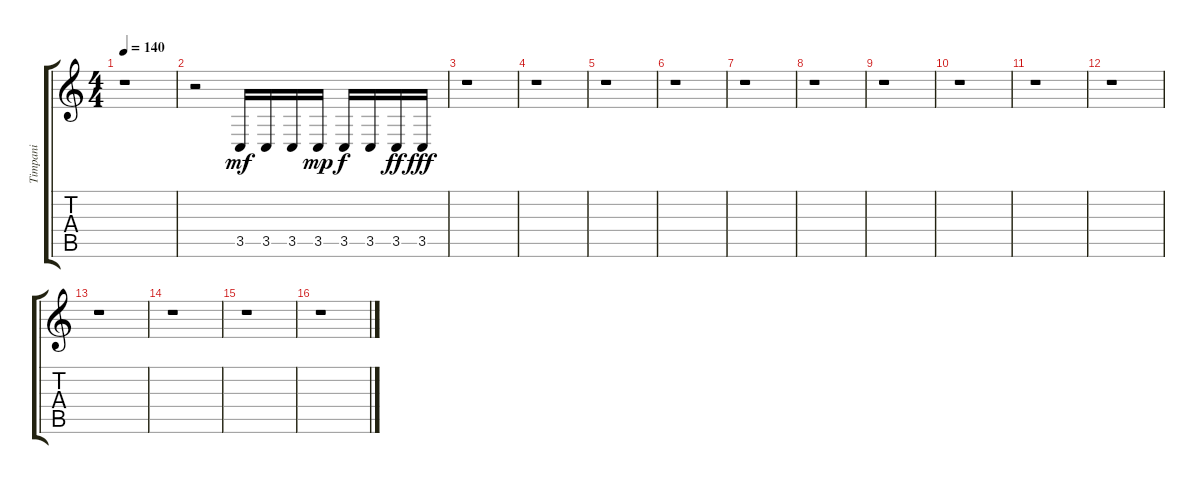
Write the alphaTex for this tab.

\track ("Timpani" "Timpani") {instrument timpani}
\staff {score tabs}
\tuning (E4 B3 G3 D3 A2 E2) {hide}
\ts (4 4)
\tempo 140
\clef g2
\ks c
r.1{dy mf} |
r.2 3.5.16 3.5.16 3.5.16 3.5.16{dy mp} 3.5.16{dy f} 3.5.16 3.5.16{dy ff} 3.5.16{dy fff} |
r.1 |
r.1 |
r.1 |
r.1 |
r.1 |
r.1 |
r.1 |
r.1 |
r.1 |
r.1 |
r.1 |
r.1 |
r.1 |
r.1
